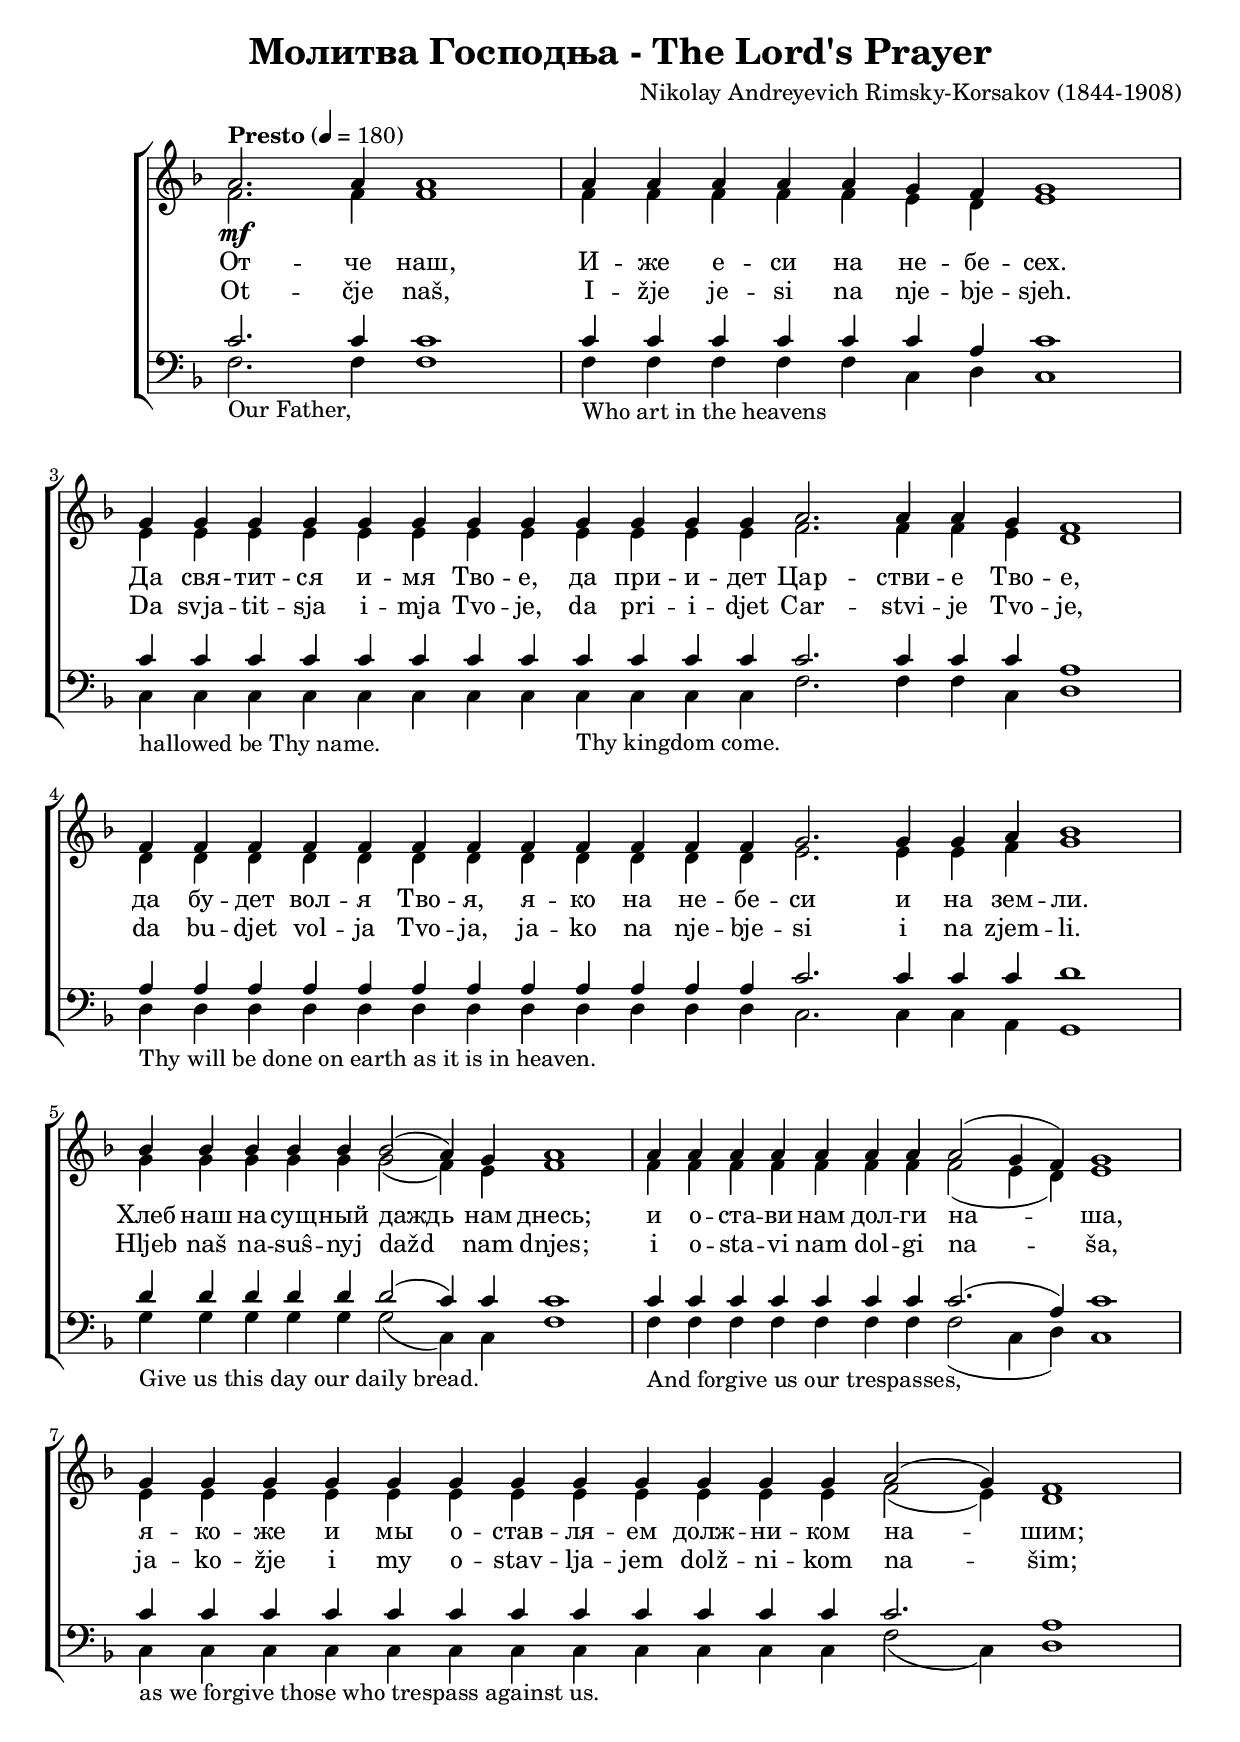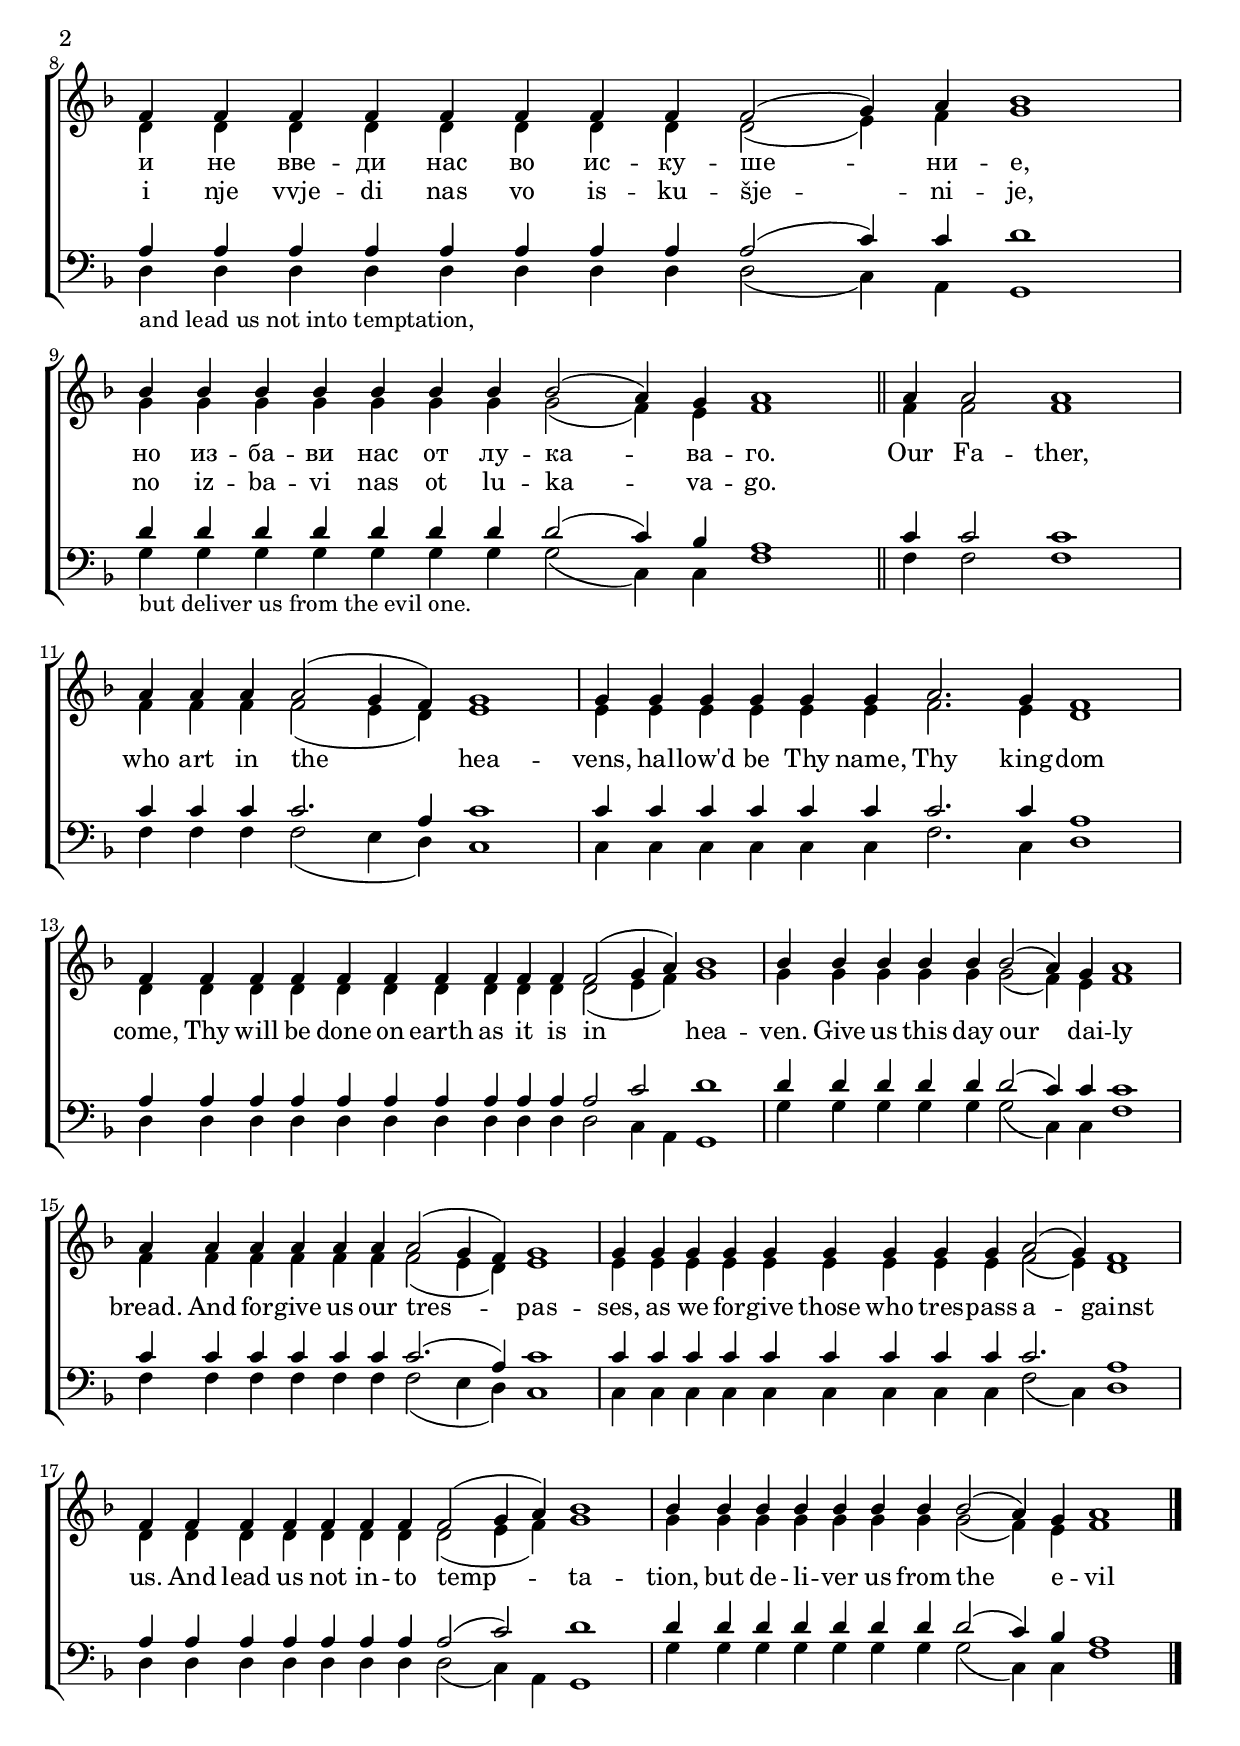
\version "2.18.2"

global = {
	\key f \major 
	\tempo Presto 4 = 180
}

\header {
	title = "Молитва Господња - The Lord's Prayer"
	%subtitle = "Отче наш - Otche nash"
	composer = "Nikolay Andreyevich Rimsky-Korsakov (1844-1908)"
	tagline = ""
}

\paper {
	system-count = #11
	page-count = #2
}

Cyrillic = \lyricmode {
	От -- че наш, И -- же е -- си на не -- бе -- сех.
	Да свя -- тит -- ся и -- мя Тво -- е,
	да при -- и -- дет Цар -- стви -- е Тво -- е,
	да бу -- дет вол -- я Тво -- я, я -- ко на не -- бе -- си и на зем -- ли.
	Хлеб наш на -- сущ -- ный даждь нам днесь;
	и о -- ста -- ви нам дол -- ги на -- ша,
	я -- ко -- же и мы о -- став -- ля -- ем долж -- ни -- ком на -- шим;
	и не вве -- ди нас во ис -- ку -- ше -- ни -- е,
	но из -- ба -- ви нас от лу -- ка -- ва -- го.
	%Ибо Твое есть Царство и сила и слава во веки. Аминь.

%NOTE: Latin lyrics may be disabled, so the English verse is included here.
	Our Fa -- ther, who art in the hea -- vens,
	hal -- low'd be Thy name, Thy king -- dom come,
	Thy will be done on earth as it is in hea -- ven.
	Give us this day our dai -- ly bread.
	And for -- give us our tres -- pas -- ses,
	as we for -- give those who tres -- pass a -- gainst us.
	And lead us not in -- to temp -- ta -- tion,
	but de -- li -- ver us from the e -- vil one.
}

Latin = \lyricmode {
	Ot -- čje naš, I -- žje je -- si na nje -- bje -- sjeh.
	Da svja -- tit -- sja i -- mja Tvo -- je,
	da pri -- i -- djet Car -- stvi -- je Tvo -- je,
	da bu -- djet vol -- ja Tvo -- ja, ja -- ko na nje -- bje -- si i na zjem -- li.
	Hljeb naš na -- suŝ -- nyj dažd nam dnjes;
	i o -- sta -- vi nam dol -- gi na -- ša,
	ja -- ko -- žje i my o -- stav -- lja -- jem dolž -- ni -- kom na -- šim;
	i nje vvje -- di nas vo is -- ku -- šje -- ni -- je,
	no iz -- ba -- vi nas ot lu -- ka -- va -- go.
	%Ibo Tvoje jest Carstvo i sila i slava vo vjeki. Amin.
}

sopMusic = \relative {
	\time 8/4 a'2.\mf a4 a1 \bar "|"
	\time 11/4 a4 a a a a g f g1 \bar "|"
	\time 22/4 g4 g g g g g g g g g g g a2. a4 a g f1 \bar "|"
	\time 22/4 f4 f f f f f f f f f f f g2. g4 g a bes1 \bar "|"
	\time 13/4 bes4 bes bes bes bes bes2 (a4) g a1  \bar "|"
	\time 15/4 a4 a a a a a a a2 (g4 f) g1 \bar "|"
	\time 19/4 g4 g g g g g g g g g g g a2 (g4) f1 \bar "|"
	\time 16/4 f4 f f f f f f f f2 (g4) a bes1 \bar "|"
	\time 15/4 bes4 bes bes bes bes bes bes bes2 (a4) g a1 \bar "||"

	\time 7/4 a4 a2 a1 \bar "|"
	\time 11/4 a4 a a a2 (g4 f) g1 \bar "|"
	\time 14/4 g4 g g g g g a2. g4 f1 \bar "|"
	\time 18/4 f4 f f f f f f f f f f2 (g4 a) bes1 \bar "|"
	\time 13/4 bes4 bes bes bes bes bes2 (a4) g a1 \bar "|"
	\time 14/4 a4 a a a a a a2 (g4 f) g1 \bar "|"
	\time 16/4 g4 g g g g g g g g a2 (g4) f1 \bar "|"
	\time 15/4 f4 f f f f f f f2 (g4 a) bes1 \bar "|"
	\time 15/4 bes4 bes bes bes bes bes bes bes2 (a4) g a1 \bar "|."
}

altoMusic = \relative {
	f'2. f4 f1
	f4 f f f f e d e1
	e4 e e e e e e e e e e e f2. f4 f e d1
	d4 d d d d d d d d d d d e2. e4 e f g1
	g4 g g g g g2 (f4) e f1 
	f4 f f f f f f f2 (e4 d) e1
	e4 e e e e e e e e e e e f2 (e4) d1
	d4 d d d d d d d d2 (e4) f g1
	g4 g g g g g g g2 (f4) e f1

	f4 f2 f1
	f4 f f f2 (e4 d) e1
	e4 e e e e e f2. e4 d1
	d4 d d d d d d d d d d2 (e4 f) g1
	g4 g g g g g2 (f4) e f1
	f4 f f f f f f2 (e4 d) e1
	e4 e e e e e e e e f2 (e4) d1
	d4 d d d d d d d2 (e4 f) g1
	g4 g g g g g g g2 (f4) e f1
}

tenorMusic = \relative {
	c'2. c4 c1
	c4 c c c c c a c1
	c4 c c c c c c c c c c c c2. c4 c c a1
	a4 a a a a a a a a a a a c2. c4 c c d1
	d4 d d d d d2 (c4) c c1
	c4 c c c c c c c2. (a4) c1
	c4 c c c c c c c c c c c c2. a1
	a4 a a a a a a a a2 (c4) c d1
	d4 d d d d d d d2 (c4) bes a1

	c4 c2 c1
	c4 c c c2. a4 c1
	c4 c c c c c c2. c4 a1
	a4 a a a a a a a a a a2 c2 d1
	d4 d d d d d2 (c4) c c1
	c4 c c c c c c2. (a4) c1
	c4 c c c c c c c c c2. a1
	a4 a a a a a a a2 (c2) d1
	d4 d d d d d d d2 (c4) bes a1
}

bassMusic = \relative {
	f2._\markup{Our Father,} f4 f1
	f4_\markup{Who art in the heavens} f f f f c d c1
	c4_\markup{hallowed be Thy name.} c c c c c c c c_\markup{Thy kingdom come.} c c c f2. f4 f c d1
	d4_\markup{Thy will be done on earth as it is in heaven.} d d d d d d d d d d d c2. c4 c a g1
	g'4_\markup{Give us this day our daily bread.} g g g g g2 (c,4) c f1
	f4_\markup{And forgive us our trespasses,} f f f f f f f2 (c4 d) c1
	c4_\markup{as we forgive those who trespass against us.} c c c c c c c c c c c f2 (c4) d1
	d4_\markup{and lead us not into temptation,} d d d d d d d d2 (c4) a g1
	g'4_\markup{but deliver us from the evil one.} g g g g g g g2 (c,4) c f1

	f4 f2 f1
	f4 f f f2 (e4 d) c1
	c4 c c c c c f2. c4 d1
	d4 d d d d d d d d d d2 c4 a g1
	g'4 g g g g g2 (c,4) c f1
	f4 f f f f f f2 (e4 d) c1
	c4 c c c c c c c c f2 (c4) d1
	d4 d d d d d d d2 (c4) a g1
	g'4 g g g g g g g2 (c,4) c f1
}

\include "TEMPLATES_DIRECTORY/satb_notime.ily"

